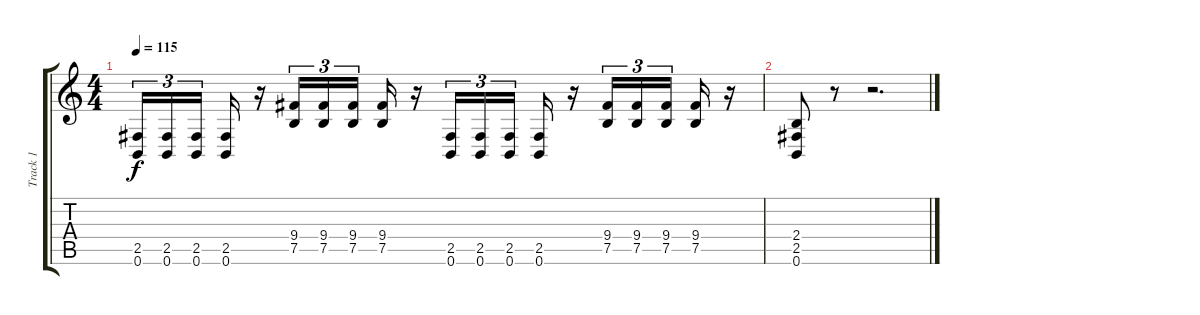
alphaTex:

\track ("Track 1" "Track 1") {instrument distortionguitar}
\staff {score tabs}
\tuning (B3 Gb3 D3 A2 E2 B1) {hide}
\ts (4 4)
\tempo 115
\clef g2
\ks c
(2.5 0.6).16{tu (3 2) dy f} (2.5 0.6).16{tu (3 2)} (2.5 0.6).16{tu (3 2)} (2.5 0.6).16 r.16 (9.4 7.5).16{tu (3 2)} (9.4 7.5).16{tu (3 2)} (9.4 7.5).16{tu (3 2)} (9.4 7.5).16 r.16 (2.5 0.6).16{tu (3 2)} (2.5 0.6).16{tu (3 2)} (2.5 0.6).16{tu (3 2)} (2.5 0.6).16 r.16 (9.4 7.5).16{tu (3 2)} (9.4 7.5).16{tu (3 2)} (9.4 7.5).16{tu (3 2)} (9.4 7.5).16 r.16 |
(2.4 2.5 0.6).8 r.8 r.2{d}
